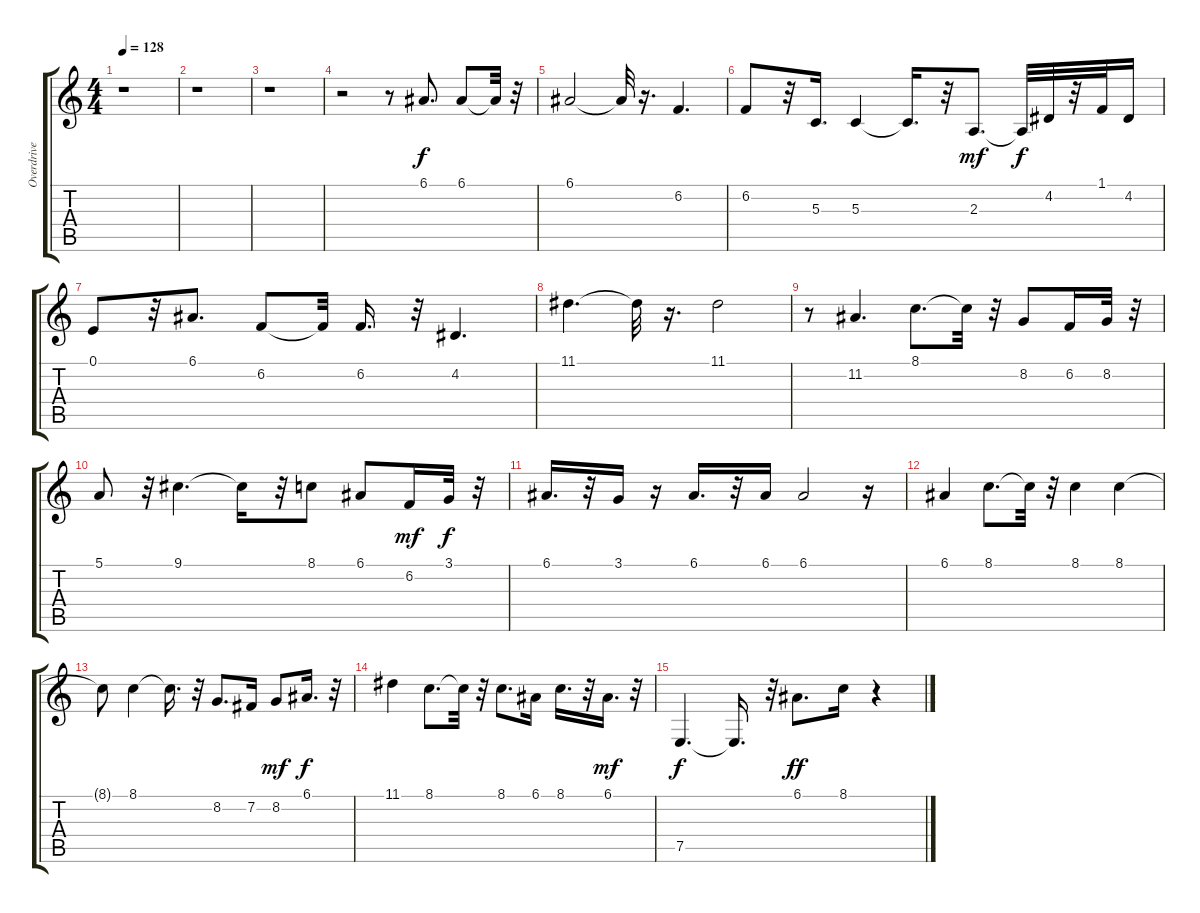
\track ("Overdrive" "Overdrive") {instrument choiraahs}
\staff {score tabs}
\tuning (E4 B3 G3 D3 A2 E2) {hide}
\ts (4 4)
\tempo 128
\clef g2
\ks c
r.1{dy f} |
r.1 |
r.1 |
r.2 r.8 6.1.8{d} 6.1.8 6.1{t}.32 r.32 |
6.1.2 6.1{t}.32 r.16{d} 6.2.4{d} |
6.2.8 r.32 5.3.16{d} 5.3.4 5.3{t}.16{d} r.32 2.3.8{d dy mf} 2.3{t}.32{dy f} 4.2.32 r.32 1.1.32 4.2.16 |
0.1.8 r.32 6.1.8{d} 6.2.8 6.2{t}.32 6.2.16{d} r.32 4.2.4{d} |
11.1.4{d} 11.1{t}.32 r.16{d} 11.1.2 |
r.8 11.2.4{d} 8.1.8{d} 8.1{t}.32 r.32 8.2.8 6.2.16 8.2.32 r.32 |
5.1.8 r.32 9.1.4{d} 9.1{t}.16 r.32 8.1.8 6.1.8 6.2.16{dy mf} 3.1.32{dy f} r.32 |
6.1.16{d} r.32 3.1.16 r.16 6.1.16{d} r.32 6.1.16 6.1.2 r.16 |
6.1.4 8.1.8{d} 8.1{t}.32 r.32 8.1.4 8.1.4 |
8.1{t}.8 8.1.4 8.1{t}.16{d} r.32 8.2.8{d} 7.2.16 8.2.8{dy mf} 6.1.16{d dy f} r.32 |
11.1.4 8.1.8{d} 8.1{t}.32 r.32 8.1.8{d} 6.1.16 8.1.16{d} r.32 6.1.16{d dy mf} r.32 |
7.5.4{d dy f} 7.5{t}.16{d} r.32 6.1.8{d dy ff} 8.1.16 r.4
